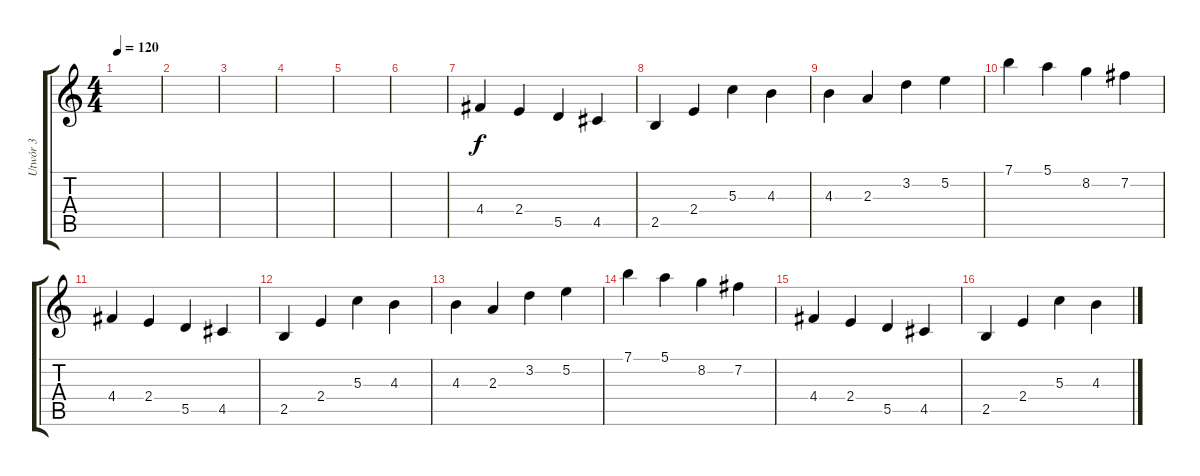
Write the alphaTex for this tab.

\track ("Utwór 3" "Utwór 3") {instrument overdrivenguitar}
\staff {score tabs}
\tuning (E4 B3 G3 D3 A2 E2) {hide}
\ts (4 4)
\tempo 120
\clef g2
\ks c
|
|
|
|
|
|
4.4.4 2.4.4 5.5.4 4.5.4 |
2.5.4 2.4.4 5.3.4 4.3.4 |
4.3.4 2.3.4 3.2.4 5.2.4 |
7.1.4 5.1.4 8.2.4 7.2.4 |
4.4.4 2.4.4 5.5.4 4.5.4 |
2.5.4 2.4.4 5.3.4 4.3.4 |
4.3.4 2.3.4 3.2.4 5.2.4 |
7.1.4 5.1.4 8.2.4 7.2.4 |
4.4.4 2.4.4 5.5.4 4.5.4 |
2.5.4 2.4.4 5.3.4 4.3.4
